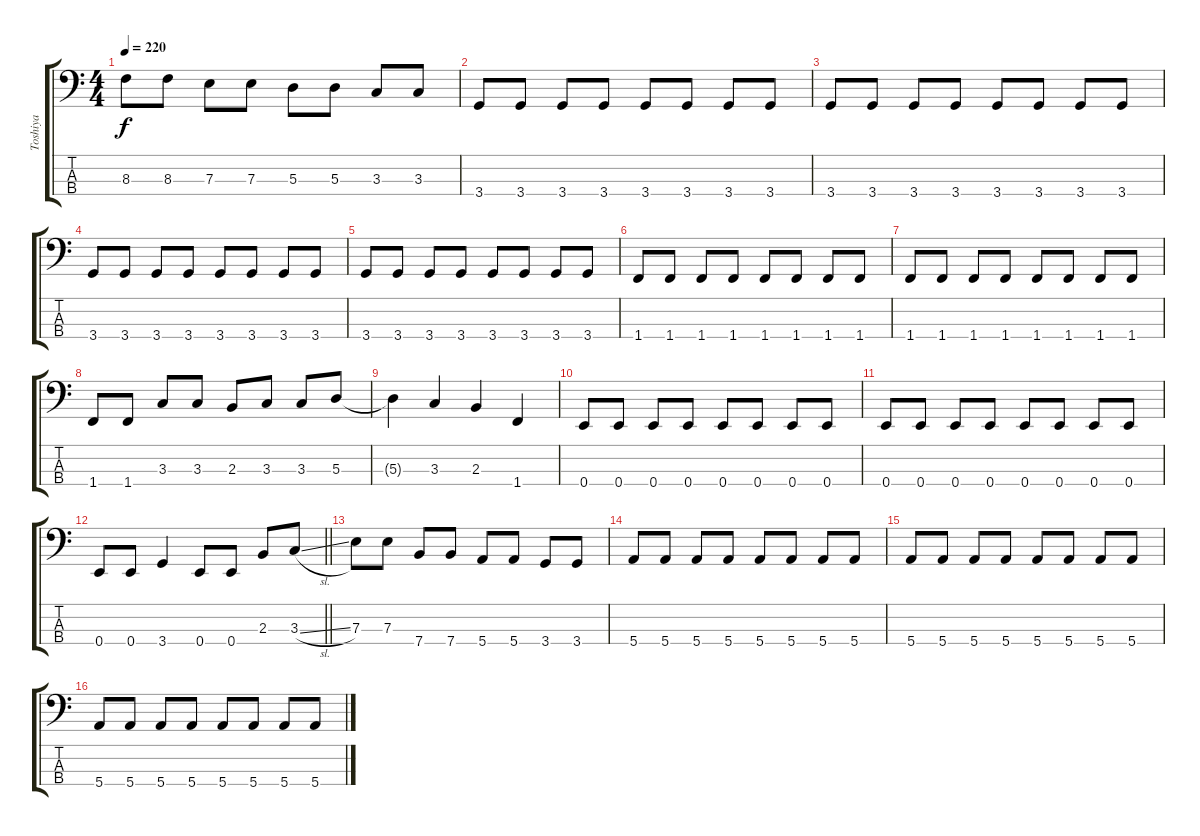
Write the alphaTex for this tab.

\track ("Toshiya" "Toshiya") {instrument electricbasspick}
\staff {score tabs}
\tuning (G2 D2 A1 E1) {hide}
\ts (4 4)
\tempo 220
\clef f4
\ks c
8.3{t}.8{dy f} 8.3.8 7.3.8 7.3.8 5.3.8 5.3.8 3.3.8 3.3.8 |
3.4.8 3.4.8 3.4.8 3.4.8 3.4.8 3.4.8 3.4.8 3.4.8 |
3.4.8 3.4.8 3.4.8 3.4.8 3.4.8 3.4.8 3.4.8 3.4.8 |
3.4.8 3.4.8 3.4.8 3.4.8 3.4.8 3.4.8 3.4.8 3.4.8 |
3.4.8 3.4.8 3.4.8 3.4.8 3.4.8 3.4.8 3.4.8 3.4.8 |
1.4.8 1.4.8 1.4.8 1.4.8 1.4.8 1.4.8 1.4.8 1.4.8 |
1.4.8 1.4.8 1.4.8 1.4.8 1.4.8 1.4.8 1.4.8 1.4.8 |
1.4.8 1.4.8 3.3.8 3.3.8 2.3.8 3.3.8 3.3.8 5.3.8 |
5.3{t}.4 3.3.4 2.3.4 1.4.4 |
0.4.8 0.4.8 0.4.8 0.4.8 0.4.8 0.4.8 0.4.8 0.4.8 |
0.4.8 0.4.8 0.4.8 0.4.8 0.4.8 0.4.8 0.4.8 0.4.8 |
\barLineRight lightlight
0.4.8 0.4.8 3.4.4 0.4.8 0.4.8 2.3.8 3.3{sl}.8 |
7.3.8 7.3.8 7.4.8 7.4.8 5.4.8 5.4.8 3.4.8 3.4.8 |
5.4.8 5.4.8 5.4.8 5.4.8 5.4.8 5.4.8 5.4.8 5.4.8 |
5.4.8 5.4.8 5.4.8 5.4.8 5.4.8 5.4.8 5.4.8 5.4.8 |
5.4.8 5.4.8 5.4.8 5.4.8 5.4.8 5.4.8 5.4.8 5.4.8
